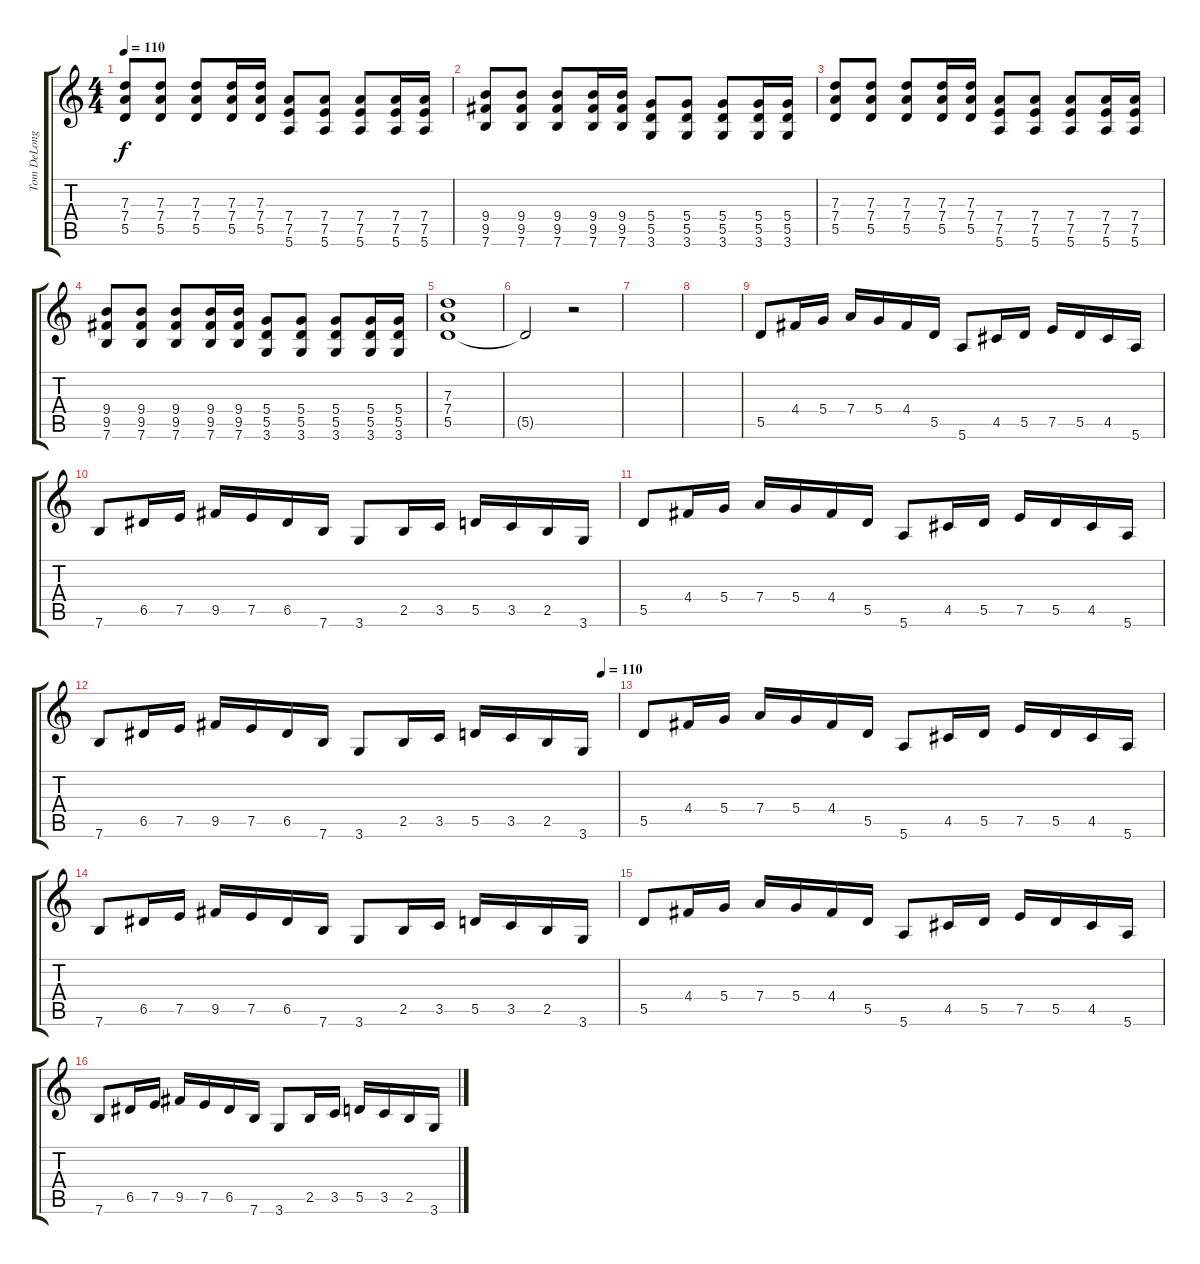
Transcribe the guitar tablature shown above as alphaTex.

\track ("Tom DeLonge - Guitar" "Tom DeLong") {instrument distortionguitar}
\staff {score tabs}
\tuning (E4 B3 G3 D3 A2 E2) {hide}
\ts (4 4)
\tempo 110
\clef g2
\ks c
(7.3 7.4 5.5).8{dy f} (7.3 7.4 5.5).8 (7.3 7.4 5.5).8 (7.3 7.4 5.5).16 (7.3 7.4 5.5).16 (7.4 7.5 5.6).8 (7.4 7.5 5.6).8 (7.4 7.5 5.6).8 (7.4 7.5 5.6).16 (7.4 7.5 5.6).16 |
(9.4 9.5 7.6).8 (9.4 9.5 7.6).8 (9.4 9.5 7.6).8 (9.4 9.5 7.6).16 (9.4 9.5 7.6).16 (5.4 5.5 3.6).8 (5.4 5.5 3.6).8 (5.4 5.5 3.6).8 (5.4 5.5 3.6).16 (5.4 5.5 3.6).16 |
(7.3 7.4 5.5).8 (7.3 7.4 5.5).8 (7.3 7.4 5.5).8 (7.3 7.4 5.5).16 (7.3 7.4 5.5).16 (7.4 7.5 5.6).8 (7.4 7.5 5.6).8 (7.4 7.5 5.6).8 (7.4 7.5 5.6).16 (7.4 7.5 5.6).16 |
(9.4 9.5 7.6).8 (9.4 9.5 7.6).8 (9.4 9.5 7.6).8 (9.4 9.5 7.6).16 (9.4 9.5 7.6).16 (5.4 5.5 3.6).8 (5.4 5.5 3.6).8 (5.4 5.5 3.6).8 (5.4 5.5 3.6).16 (5.4 5.5 3.6).16 |
(7.3 7.4 5.5).1 |
5.5{t}.2 r.2 |
|
|
5.5.8 4.4.16 5.4.16 7.4.16 5.4.16 4.4.16 5.5.16 5.6.8 4.5.16 5.5.16 7.5.16 5.5.16 4.5.16 5.6.16 |
7.6.8 6.5.16 7.5.16 9.5.16 7.5.16 6.5.16 7.6.16 3.6.8 2.5.16 3.5.16 5.5.16 3.5.16 2.5.16 3.6.16 |
5.5.8 4.4.16 5.4.16 7.4.16 5.4.16 4.4.16 5.5.16 5.6.8 4.5.16 5.5.16 7.5.16 5.5.16 4.5.16 5.6.16 |
\tempo (110 0.96875)
7.6.8 6.5.16 7.5.16 9.5.16 7.5.16 6.5.16 7.6.16 3.6.8 2.5.16 3.5.16 5.5.16 3.5.16 2.5.16 3.6.16 |
5.5.8 4.4.16 5.4.16 7.4.16 5.4.16 4.4.16 5.5.16 5.6.8 4.5.16 5.5.16 7.5.16 5.5.16 4.5.16 5.6.16 |
7.6.8 6.5.16 7.5.16 9.5.16 7.5.16 6.5.16 7.6.16 3.6.8 2.5.16 3.5.16 5.5.16 3.5.16 2.5.16 3.6.16 |
5.5.8 4.4.16 5.4.16 7.4.16 5.4.16 4.4.16 5.5.16 5.6.8 4.5.16 5.5.16 7.5.16 5.5.16 4.5.16 5.6.16 |
7.6.8 6.5.16 7.5.16 9.5.16 7.5.16 6.5.16 7.6.16 3.6.8 2.5.16 3.5.16 5.5.16 3.5.16 2.5.16 3.6.16
